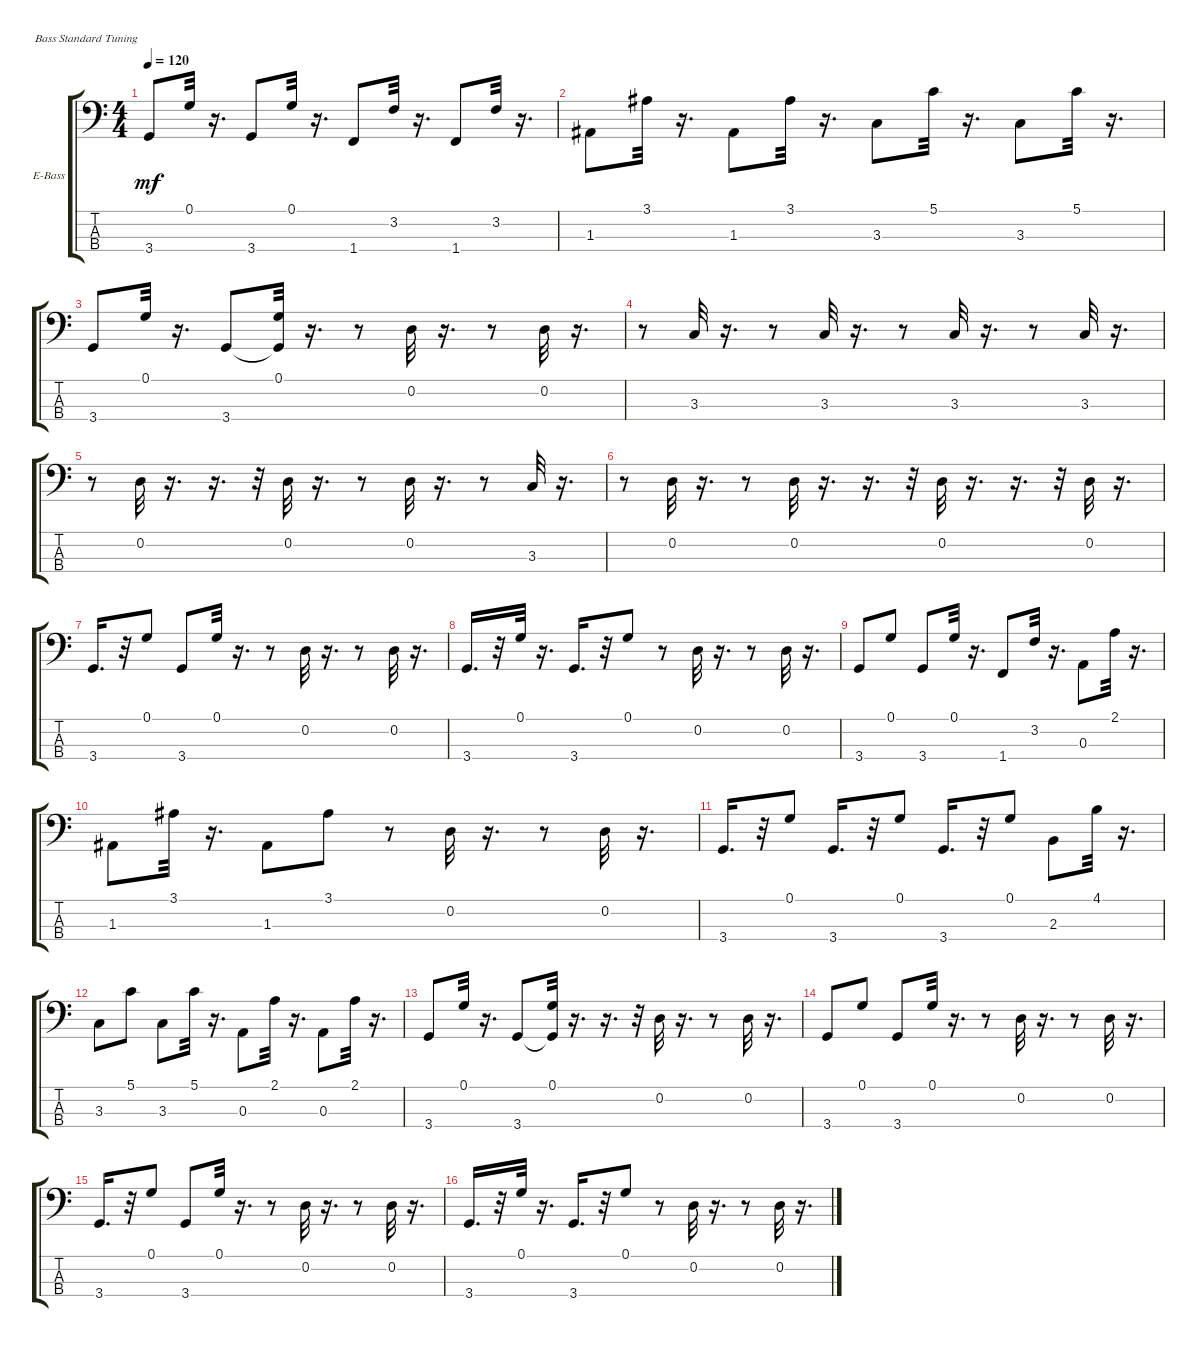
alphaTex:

\bracketExtendMode groupsimilarinstruments
\firstSystemTrackNameOrientation horizontal
\otherSystemsTrackNameOrientation horizontal
\track ("Бас" "E-Bass") {instrument electricbassfinger}
\staff {score tabs}
\tuning (G2 D2 A1 E1)
\ts (4 4)
\tempo 120
\clef f4
\ks c
3.4.8{dy mf} 0.1.32 r.16{d} 3.4.8 0.1.32 r.16{d} 1.4.8 3.2.32 r.16{d} 1.4.8 3.2.32 r.16{d} |
1.3.8 3.1.32 r.16{d} 1.3.8 3.1.32 r.16{d} 3.3.8 5.1.32 r.16{d} 3.3.8 5.1.32 r.16{d} |
3.4.8 0.1.32 r.16{d} 3.4.8 (3.4{t} 0.1).32 r.16{d} r.8 0.2.32 r.16{d} r.8 0.2.32 r.16{d} |
r.8 3.3.32 r.16{d} r.8 3.3.32 r.16{d} r.8 3.3.32 r.16{d} r.8 3.3.32 r.16{d} |
r.8 0.2.32 r.16{d} r.16{d} r.32 0.2.32 r.16{d} r.8 0.2.32 r.16{d} r.8 3.3.32 r.16{d} |
r.8 0.2.32 r.16{d} r.8 0.2.32 r.16{d} r.16{d} r.32 0.2.32 r.16{d} r.16{d} r.32 0.2.32 r.16{d} |
3.4.16{d} r.32 0.1.8 3.4.8 0.1.32 r.16{d} r.8 0.2.32 r.16{d} r.8 0.2.32 r.16{d} |
3.4.16{d} r.32 0.1.32 r.16{d} 3.4.16{d} r.32 0.1.8 r.8 0.2.32 r.16{d} r.8 0.2.32 r.16{d} |
3.4.8 0.1.8 3.4.8 0.1.32 r.16{d} 1.4.8 3.2.32 r.16{d} 0.3.8 2.1.32 r.16{d} |
1.3.8 3.1.32 r.16{d} 1.3.8 3.1.8 r.8 0.2.32 r.16{d} r.8 0.2.32 r.16{d} |
3.4.16{d} r.32 0.1.8 3.4.16{d} r.32 0.1.8 3.4.16{d} r.32 0.1.8 2.3.8 4.1.32 r.16{d} |
3.3.8 5.1.8 3.3.8 5.1.32 r.16{d} 0.3.8 2.1.32 r.16{d} 0.3.8 2.1.32 r.16{d} |
3.4.8 0.1.32 r.16{d} 3.4.8 (3.4{t} 0.1).32 r.16{d} r.16{d} r.32 0.2.32 r.16{d} r.8 0.2.32 r.16{d} |
3.4.8 0.1.8 3.4.8 0.1.32 r.16{d} r.8 0.2.32 r.16{d} r.8 0.2.32 r.16{d} |
3.4.16{d} r.32 0.1.8 3.4.8 0.1.32 r.16{d} r.8 0.2.32 r.16{d} r.8 0.2.32 r.16{d} |
3.4.16{d} r.32 0.1.32 r.16{d} 3.4.16{d} r.32 0.1.8 r.8 0.2.32 r.16{d} r.8 0.2.32 r.16{d}
